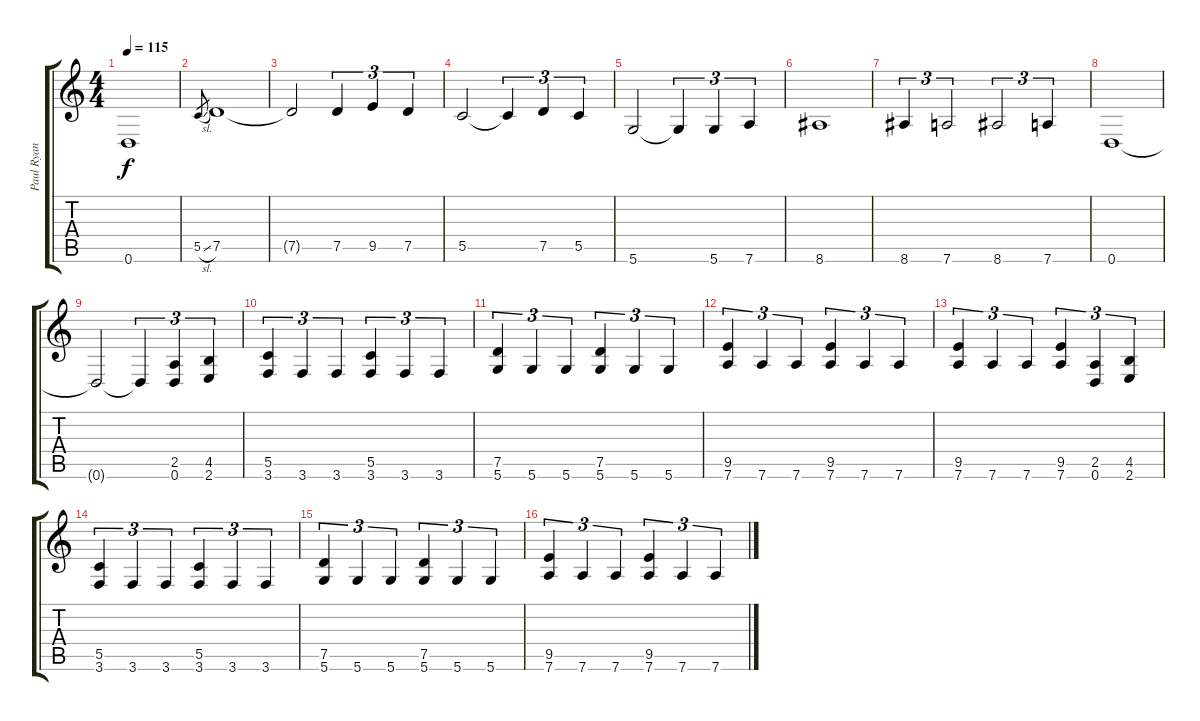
\track ("Paul Ryan (Guitar)" "Paul Ryan ") {instrument distortionguitar}
\staff {score tabs}
\tuning (D4 A3 F3 C3 G2 D2) {hide}
\ts (4 4)
\tempo 115
\clef g2
\ks c
0.6{t}.1{dy f} |
5.5{sl}.8{gr} 7.5.1 |
7.5{t}.2 7.5.4{tu (3 2)} 9.5.4{tu (3 2)} 7.5.4{tu (3 2)} |
5.5.2 5.5{t}.4{tu (3 2)} 7.5.4{tu (3 2)} 5.5.4{tu (3 2)} |
5.6.2 5.6{t}.4{tu (3 2)} 5.6.4{tu (3 2)} 7.6.4{tu (3 2)} |
8.6.1 |
8.6.4{tu (3 2)} 7.6.2{tu (3 2)} 8.6.2{tu (3 2)} 7.6.4{tu (3 2)} |
0.6.1 |
0.6{t}.2 0.6{t}.4{tu (3 2)} (2.5 0.6).4{tu (3 2)} (4.5 2.6).4{tu (3 2)} |
(5.5 3.6).4{tu (3 2)} 3.6.4{tu (3 2)} 3.6.4{tu (3 2)} (5.5 3.6).4{tu (3 2)} 3.6.4{tu (3 2)} 3.6.4{tu (3 2)} |
(7.5 5.6).4{tu (3 2)} 5.6.4{tu (3 2)} 5.6.4{tu (3 2)} (7.5 5.6).4{tu (3 2)} 5.6.4{tu (3 2)} 5.6.4{tu (3 2)} |
(9.5 7.6).4{tu (3 2)} 7.6.4{tu (3 2)} 7.6.4{tu (3 2)} (9.5 7.6).4{tu (3 2)} 7.6.4{tu (3 2)} 7.6.4{tu (3 2)} |
(9.5 7.6).4{tu (3 2)} 7.6.4{tu (3 2)} 7.6.4{tu (3 2)} (9.5 7.6).4{tu (3 2)} (2.5 0.6).4{tu (3 2)} (4.5 2.6).4{tu (3 2)} |
(5.5 3.6).4{tu (3 2)} 3.6.4{tu (3 2)} 3.6.4{tu (3 2)} (5.5 3.6).4{tu (3 2)} 3.6.4{tu (3 2)} 3.6.4{tu (3 2)} |
(7.5 5.6).4{tu (3 2)} 5.6.4{tu (3 2)} 5.6.4{tu (3 2)} (7.5 5.6).4{tu (3 2)} 5.6.4{tu (3 2)} 5.6.4{tu (3 2)} |
(9.5 7.6).4{tu (3 2)} 7.6.4{tu (3 2)} 7.6.4{tu (3 2)} (9.5 7.6).4{tu (3 2)} 7.6.4{tu (3 2)} 7.6.4{tu (3 2)}
